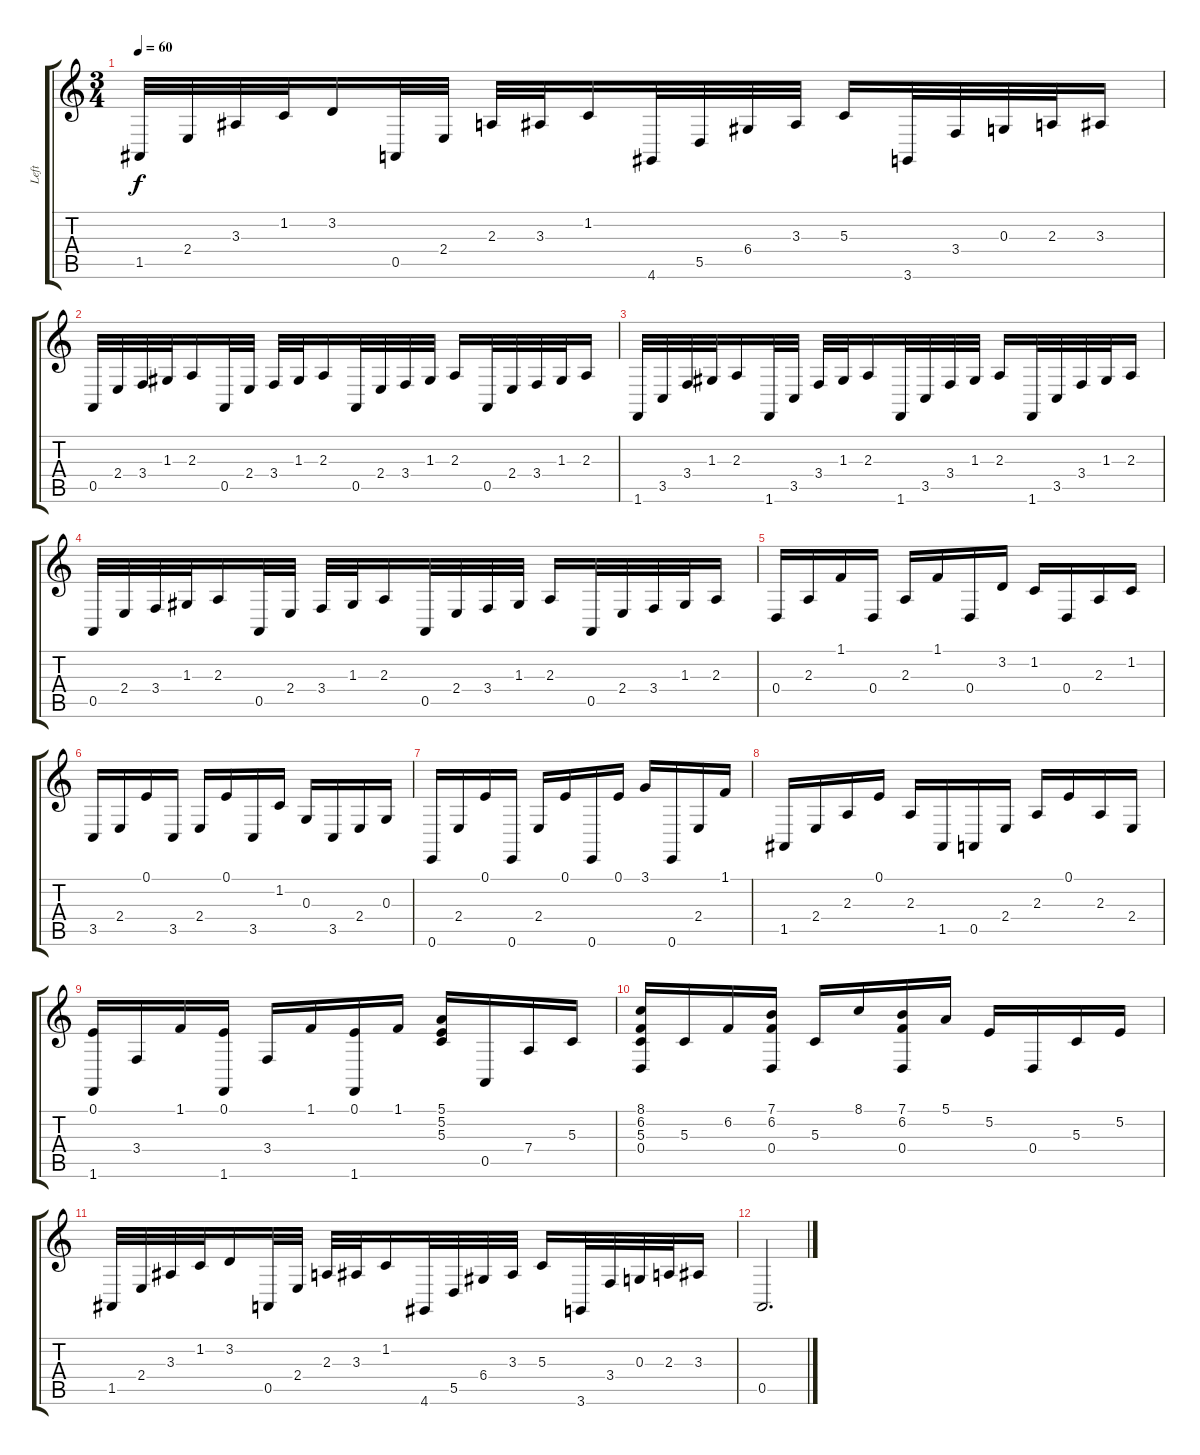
\track ("Left" "Left") {instrument acousticgrandpiano}
\staff {score tabs}
\tuning (E4 B3 G3 D3 A2 E2) {hide}
\ts (3 4)
\tempo 60
\clef g2
\ks c
1.5.32{dy f} 2.4.32 3.3.32 1.2.32 3.2.16 0.5.32 2.4.32 2.3.32 3.3.32 1.2.16 4.6.32 5.5.32 6.4.32 3.3.32 5.3.16 3.6.32 3.4.32 0.3.32 2.3.32 3.3.16 |
0.5.32 2.4.32 3.4.32 1.3.32 2.3.16 0.5.32 2.4.32 3.4.32 1.3.32 2.3.16 0.5.32 2.4.32 3.4.32 1.3.32 2.3.16 0.5.32 2.4.32 3.4.32 1.3.32 2.3.16 |
1.6.32 3.5.32 3.4.32 1.3.32 2.3.16 1.6.32 3.5.32 3.4.32 1.3.32 2.3.16 1.6.32 3.5.32 3.4.32 1.3.32 2.3.16 1.6.32 3.5.32 3.4.32 1.3.32 2.3.16 |
0.5.32 2.4.32 3.4.32 1.3.32 2.3.16 0.5.32 2.4.32 3.4.32 1.3.32 2.3.16 0.5.32 2.4.32 3.4.32 1.3.32 2.3.16 0.5.32 2.4.32 3.4.32 1.3.32 2.3.16 |
0.4.16 2.3.16 1.1.16 0.4.16 2.3.16 1.1.16 0.4.16 3.2.16 1.2.16 0.4.16 2.3.16 1.2.16 |
3.5.16 2.4.16 0.1.16 3.5.16 2.4.16 0.1.16 3.5.16 1.2.16 0.3.16 3.5.16 2.4.16 0.3.16 |
0.6.16 2.4.16 0.1.16 0.6.16 2.4.16 0.1.16 0.6.16 0.1.16 3.1.16 0.6.16 2.4.16 1.1.16 |
1.5.16 2.4.16 2.3.16 0.1.16 2.3.16 1.5.16 0.5.16 2.4.16 2.3.16 0.1.16 2.3.16 2.4.16 |
(0.1 1.6).16 3.4.16 1.1.16 (0.1 1.6).16 3.4.16 1.1.16 (0.1 1.6).16 1.1.16 (5.1 5.2 5.3).16 0.5.16 7.4.16 5.3.16 |
(8.1 6.2 5.3 0.4).16 5.3.16 6.2.16 (7.1 6.2 0.4).16 5.3.16 8.1.16 (7.1 6.2 0.4).16 5.1.16 5.2.16 0.4.16 5.3.16 5.2.16 |
1.5.32 2.4.32 3.3.32 1.2.32 3.2.16 0.5.32 2.4.32 2.3.32 3.3.32 1.2.16 4.6.32 5.5.32 6.4.32 3.3.32 5.3.16 3.6.32 3.4.32 0.3.32 2.3.32 3.3.16 |
0.5.2{d}
